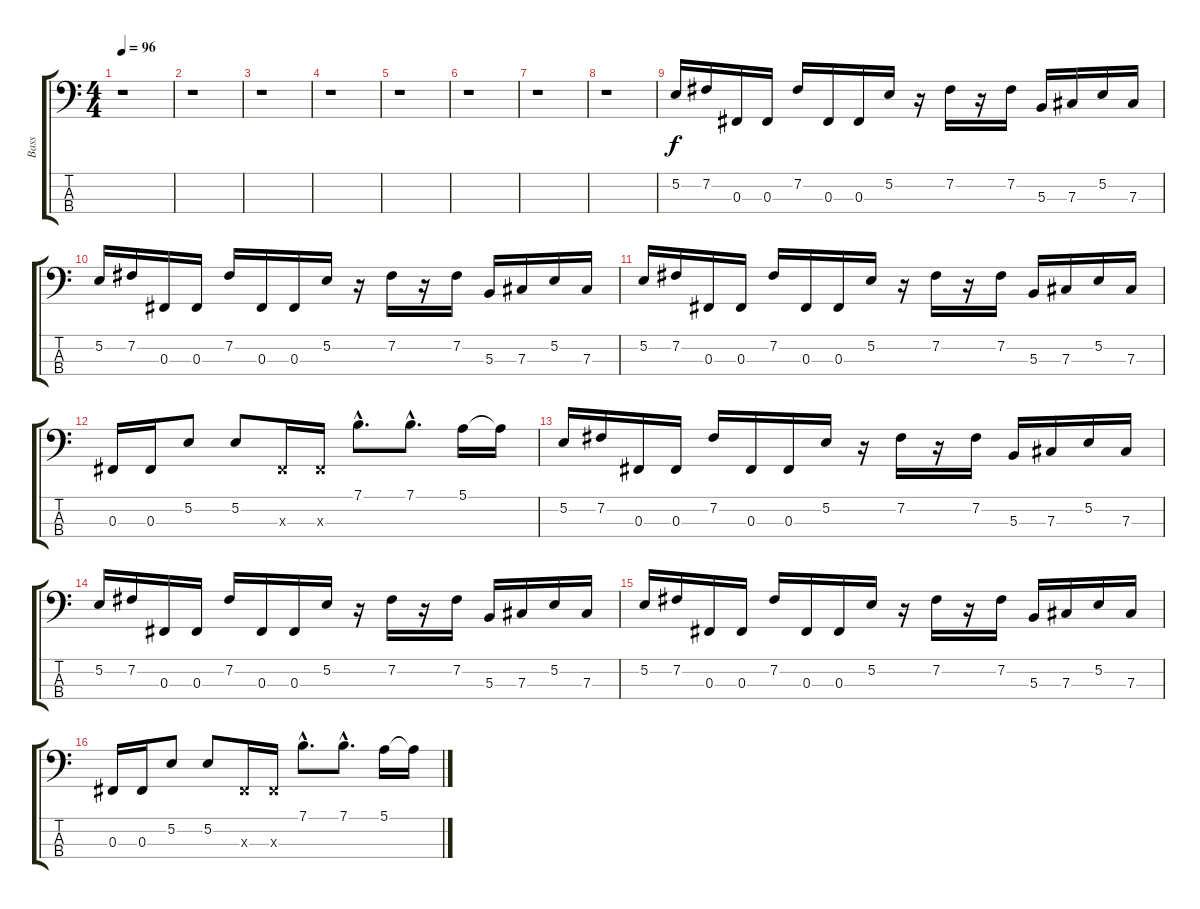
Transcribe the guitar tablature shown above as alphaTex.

\track ("Bass" "Bass") {instrument electricbassfinger}
\staff {score tabs}
\tuning (E2 B1 Gb1 Db1) {hide}
\ts (4 4)
\tempo 96
\clef f4
\ks c
r.1{dy f instrument electricbassfinger} |
r.1 |
r.1 |
r.1 |
r.1 |
r.1 |
r.1 |
r.1 |
5.2.16 7.2.16 0.3.16 0.3.16 7.2.16 0.3.16 0.3.16 5.2.16 r.16 7.2.16 r.16 7.2.16 5.3.16 7.3.16 5.2.16 7.3.16 |
5.2.16 7.2.16 0.3.16 0.3.16 7.2.16 0.3.16 0.3.16 5.2.16 r.16 7.2.16 r.16 7.2.16 5.3.16 7.3.16 5.2.16 7.3.16 |
5.2.16 7.2.16 0.3.16 0.3.16 7.2.16 0.3.16 0.3.16 5.2.16 r.16 7.2.16 r.16 7.2.16 5.3.16 7.3.16 5.2.16 7.3.16 |
0.3.16 0.3.16 5.2.8 5.2.8 0.3{x}.16 0.3{x}.16 7.1{hac}.8{d} 7.1{hac}.8{d} 5.1.16 5.1{t}.16 |
5.2.16 7.2.16 0.3.16 0.3.16 7.2.16 0.3.16 0.3.16 5.2.16 r.16 7.2.16 r.16 7.2.16 5.3.16 7.3.16 5.2.16 7.3.16 |
5.2.16 7.2.16 0.3.16 0.3.16 7.2.16 0.3.16 0.3.16 5.2.16 r.16 7.2.16 r.16 7.2.16 5.3.16 7.3.16 5.2.16 7.3.16 |
5.2.16 7.2.16 0.3.16 0.3.16 7.2.16 0.3.16 0.3.16 5.2.16 r.16 7.2.16 r.16 7.2.16 5.3.16 7.3.16 5.2.16 7.3.16 |
0.3.16 0.3.16 5.2.8 5.2.8 0.3{x}.16 0.3{x}.16 7.1{hac}.8{d} 7.1{hac}.8{d} 5.1.16 5.1{t}.16
